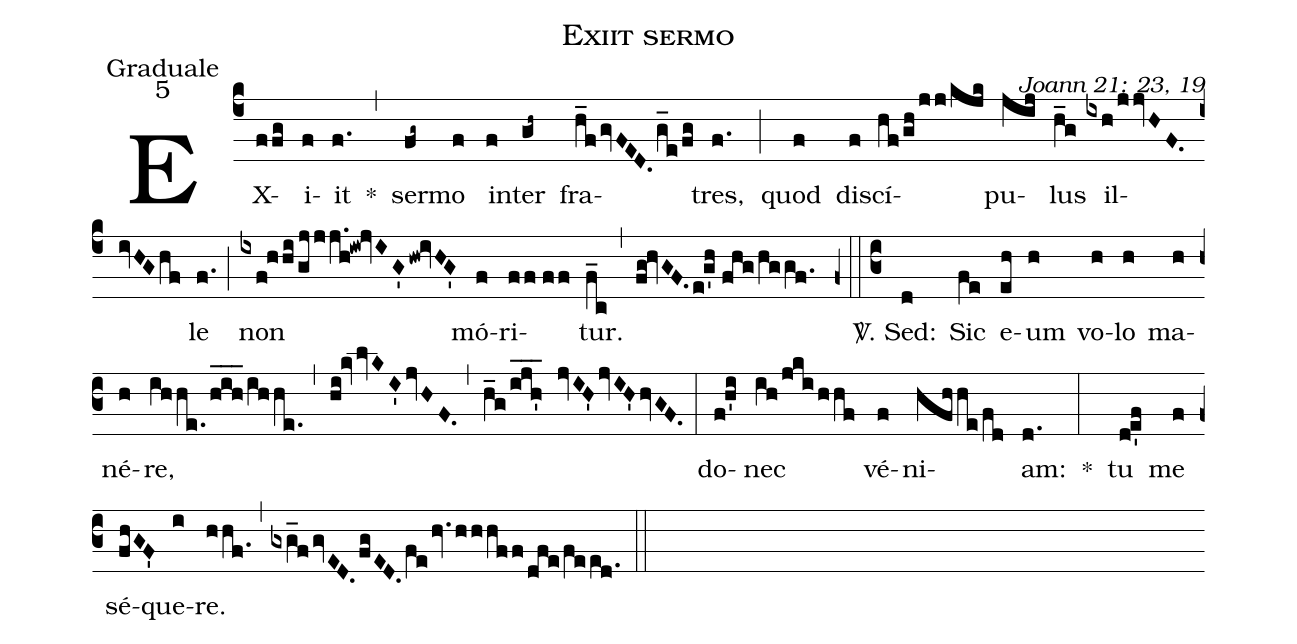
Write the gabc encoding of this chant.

name: Exiit sermo;
office-part: Graduale;
mode: 5;
commentary: Joann 21: 23, 19;
%%
(c4) EX(ffg)i(f)it(f.) *(,) ser(fg~)mo(f) in(f)ter(gh~) fra(h_fgvFED.g_e/fg)tres,(f.) (;) quod(f) di(f)scí(hf/gh/jj/kjk)pu(jij)lus(h_g) il(ixh/jjvHF.ivHGhf)le(f.) (;) non(ixf!hhi/gjjj.h!iw!jvIG'hw!ivHG') mó(f)ri(ff//ff)tur.(f_c) (,) (fg!hvGF.e!g'h//fhg/hggf.) (z0::c3)
<sp>V/</sp>. Sed:(d) Sic(fe) e(eh)um(h) vo(h)lo(h) ma(h)né(h)re,(ihhe./hih___/ihhe.) (,) (hi!kv/lvKI'jvHF.) (,) (h_g/ijh'___ jvIH'jvIH'hvGF.) (:)
do(f!h'i)nec(ih/jki/hhf) vé(f)ni(hfhhe/fd)am:(d.) *(:)
tu(d!e'f) me(f) sé(fhGF')que(i)re.(hhf.) (,) (gxg_f/gvED.fgED.fe/hv.hhhff/dfe/feed.) (::)
